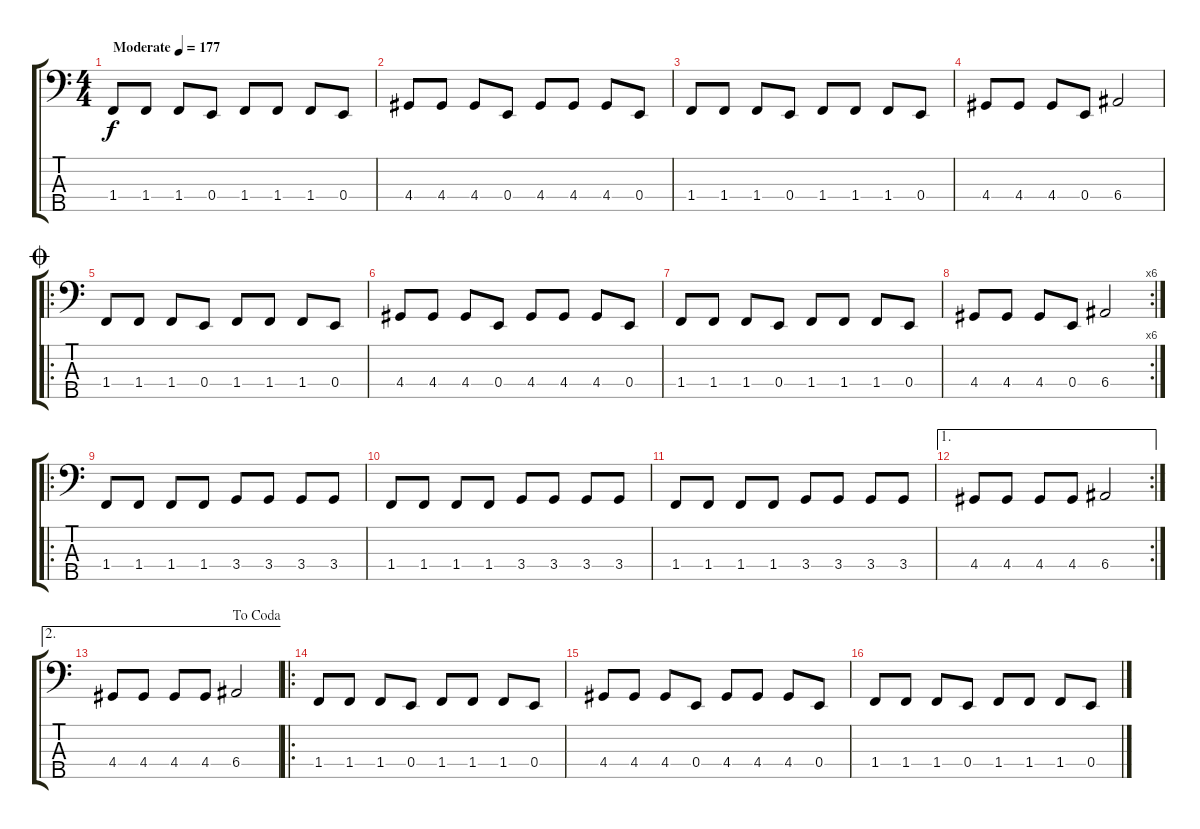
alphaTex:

\track "" {instrument electricbasspick}
\staff {score tabs}
\tuning (G2 D2 A1 E1 B0) {hide}
\ts (4 4)
\tempo (177 "Moderate")
\clef f4
\ks c
1.4.8{dy f instrument electricbasspick} 1.4.8 1.4.8 0.4.8 1.4.8 1.4.8 1.4.8 0.4.8 |
4.4.8 4.4.8 4.4.8 0.4.8 4.4.8 4.4.8 4.4.8 0.4.8 |
1.4.8 1.4.8 1.4.8 0.4.8 1.4.8 1.4.8 1.4.8 0.4.8 |
4.4.8 4.4.8 4.4.8 0.4.8 6.4.2 |
\ro
\jump coda
1.4.8 1.4.8 1.4.8 0.4.8 1.4.8 1.4.8 1.4.8 0.4.8 |
4.4.8 4.4.8 4.4.8 0.4.8 4.4.8 4.4.8 4.4.8 0.4.8 |
1.4.8 1.4.8 1.4.8 0.4.8 1.4.8 1.4.8 1.4.8 0.4.8 |
\rc 6
4.4.8 4.4.8 4.4.8 0.4.8 6.4.2 |
\ro
1.4.8 1.4.8 1.4.8 1.4.8 3.4.8 3.4.8 3.4.8 3.4.8 |
1.4.8 1.4.8 1.4.8 1.4.8 3.4.8 3.4.8 3.4.8 3.4.8 |
1.4.8 1.4.8 1.4.8 1.4.8 3.4.8 3.4.8 3.4.8 3.4.8 |
\ae 1
\rc 2
4.4.8 4.4.8 4.4.8 4.4.8 6.4.2 |
\ae 2
\jump dacoda
4.4.8 4.4.8 4.4.8 4.4.8 6.4.2 |
\ro
1.4.8 1.4.8 1.4.8 0.4.8 1.4.8 1.4.8 1.4.8 0.4.8 |
4.4.8 4.4.8 4.4.8 0.4.8 4.4.8 4.4.8 4.4.8 0.4.8 |
1.4.8 1.4.8 1.4.8 0.4.8 1.4.8 1.4.8 1.4.8 0.4.8
